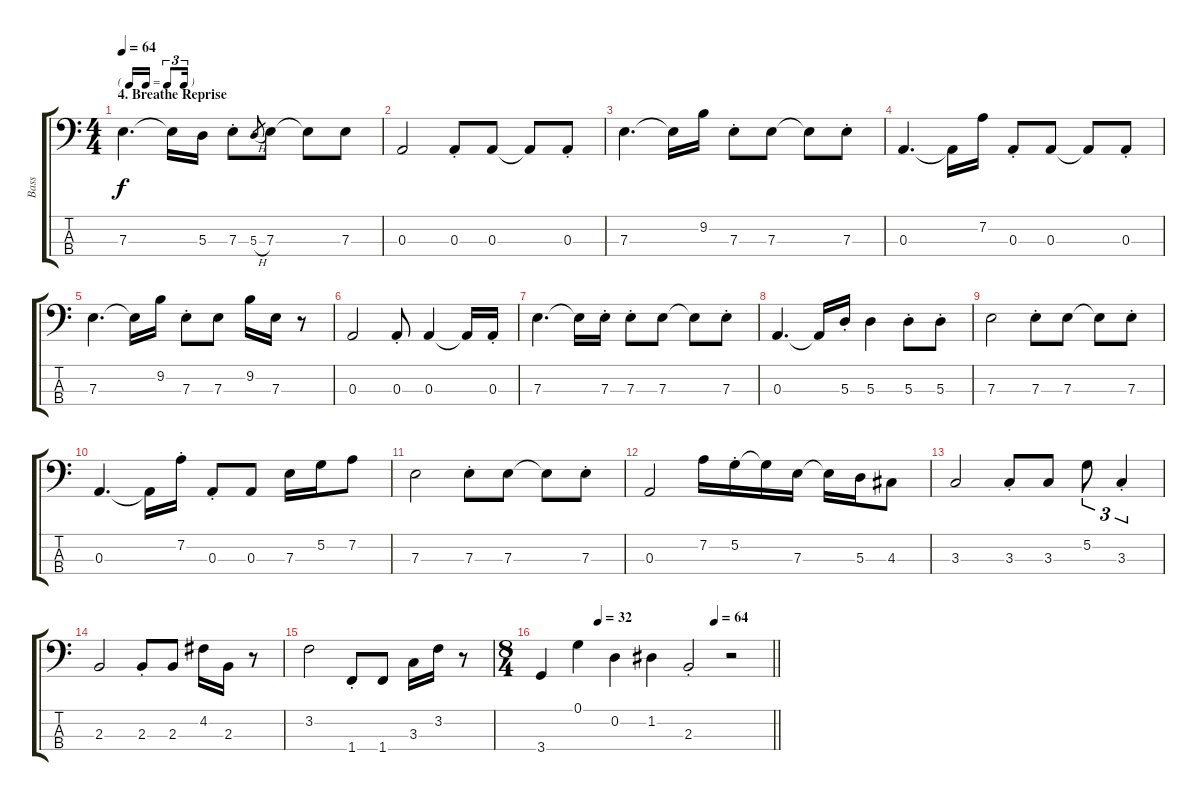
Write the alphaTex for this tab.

\track ("Bass" "Bass") {instrument electricbassfinger}
\staff {score tabs}
\tuning (G2 D2 A1 E1) {hide}
\ts (4 4)
\tf triplet16th
\section ("" "4. Breathe Reprise")
\tempo 64
\clef f4
\ks c
7.3.4{d dy f} 7.3{t}.16 5.3.16 7.3{st}.8 5.3{h}.8{gr} 7.3.8 7.3{t}.8 7.3.8 |
0.3.2 0.3{st}.8 0.3.8 0.3{t}.8 0.3{st}.8 |
7.3.4{d} 7.3{t}.16 9.2.16 7.3{st}.8 7.3.8 7.3{t}.8 7.3{st}.8 |
0.3.4{d} 0.3{t}.16 7.2.16 0.3{st}.8 0.3.8 0.3{t}.8 0.3{st}.8 |
7.3.4{d} 7.3{t}.16 9.2.16 7.3{st}.8 7.3.8 9.2.16 7.3.16 r.8 |
0.3.2 0.3{st}.8 0.3.4 0.3{t}.16 0.3{st}.16 |
7.3.4{d} 7.3{t}.16 7.3{st}.16 7.3{st}.8 7.3.8 7.3{t}.8 7.3{st}.8 |
0.3.4{d} 0.3{t}.16 5.3{st}.16 5.3.4 5.3{st}.8 5.3{st}.8 |
7.3.2 7.3{st}.8 7.3.8 7.3{t}.8 7.3{st}.8 |
0.3.4{d} 0.3{t}.16 7.2{st}.16 0.3{st}.8 0.3.8 7.3.16 5.2.16 7.2.8 |
7.3.2 7.3{st}.8 7.3.8 7.3{t}.8 7.3{st}.8 |
0.3.2 7.2.16 5.2{st}.16 5.2{t}.16 7.3.16 7.3{t}.16 5.3.16 4.3.8 |
3.3.2 3.3{st}.8 3.3.8 5.2.8{tu (3 2)} 3.3{st}.4{tu (3 2)} |
2.3.2 2.3{st}.8 2.3.8 4.2.16 2.3.16 r.8 |
3.2.2 1.4{st}.8 1.4.8 3.3.16 3.2.16 r.8 |
\ts (8 4)
\tempo (32 0.25)
\tempo (64 0.75)
\barLineRight lightlight
3.4.4 0.1.4 0.2.4 1.2.4 2.3{st}.2 r.2
